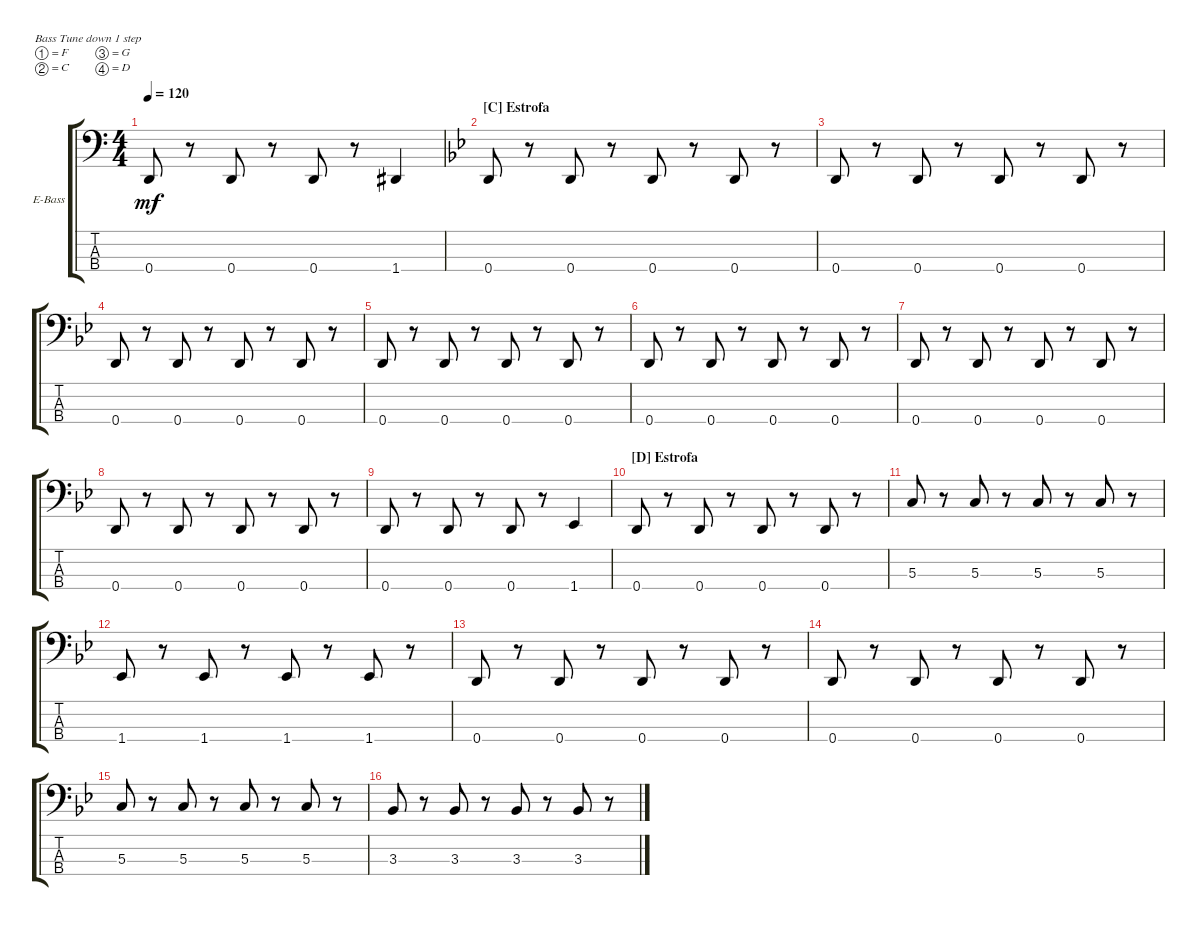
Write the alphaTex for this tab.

\bracketExtendMode groupsimilarinstruments
\firstSystemTrackNameOrientation horizontal
\otherSystemsTrackNameOrientation horizontal
\track ("Bass Ghoul" "E-Bass") {instrument electricbassfinger}
\staff {score tabs}
\tuning (F2 C2 G1 D1)
\ts (4 4)
\tempo 120
\clef f4
\ks c
0.4.8{dy mf} r.8 0.4.8 r.8 0.4.8 r.8 1.4.4 |
\section ("C" "Estrofa")
\ks bb
0.4.8 r.8 0.4.8 r.8 0.4.8 r.8 0.4.8 r.8 |
0.4.8 r.8 0.4.8 r.8 0.4.8 r.8 0.4.8 r.8 |
0.4.8 r.8 0.4.8 r.8 0.4.8 r.8 0.4.8 r.8 |
0.4.8 r.8 0.4.8 r.8 0.4.8 r.8 0.4.8 r.8 |
0.4.8 r.8 0.4.8 r.8 0.4.8 r.8 0.4.8 r.8 |
0.4.8 r.8 0.4.8 r.8 0.4.8 r.8 0.4.8 r.8 |
0.4.8 r.8 0.4.8 r.8 0.4.8 r.8 0.4.8 r.8 |
0.4.8 r.8 0.4.8 r.8 0.4.8 r.8 1.4.4 |
\section ("D" "Estrofa")
0.4.8 r.8 0.4.8 r.8 0.4.8 r.8 0.4.8 r.8 |
5.3.8 r.8 5.3.8 r.8 5.3.8 r.8 5.3.8 r.8 |
1.4.8 r.8 1.4.8 r.8 1.4.8 r.8 1.4.8 r.8 |
0.4.8 r.8 0.4.8 r.8 0.4.8 r.8 0.4.8 r.8 |
0.4.8 r.8 0.4.8 r.8 0.4.8 r.8 0.4.8 r.8 |
5.3.8 r.8 5.3.8 r.8 5.3.8 r.8 5.3.8 r.8 |
3.3.8 r.8 3.3.8 r.8 3.3.8 r.8 3.3.8 r.8
